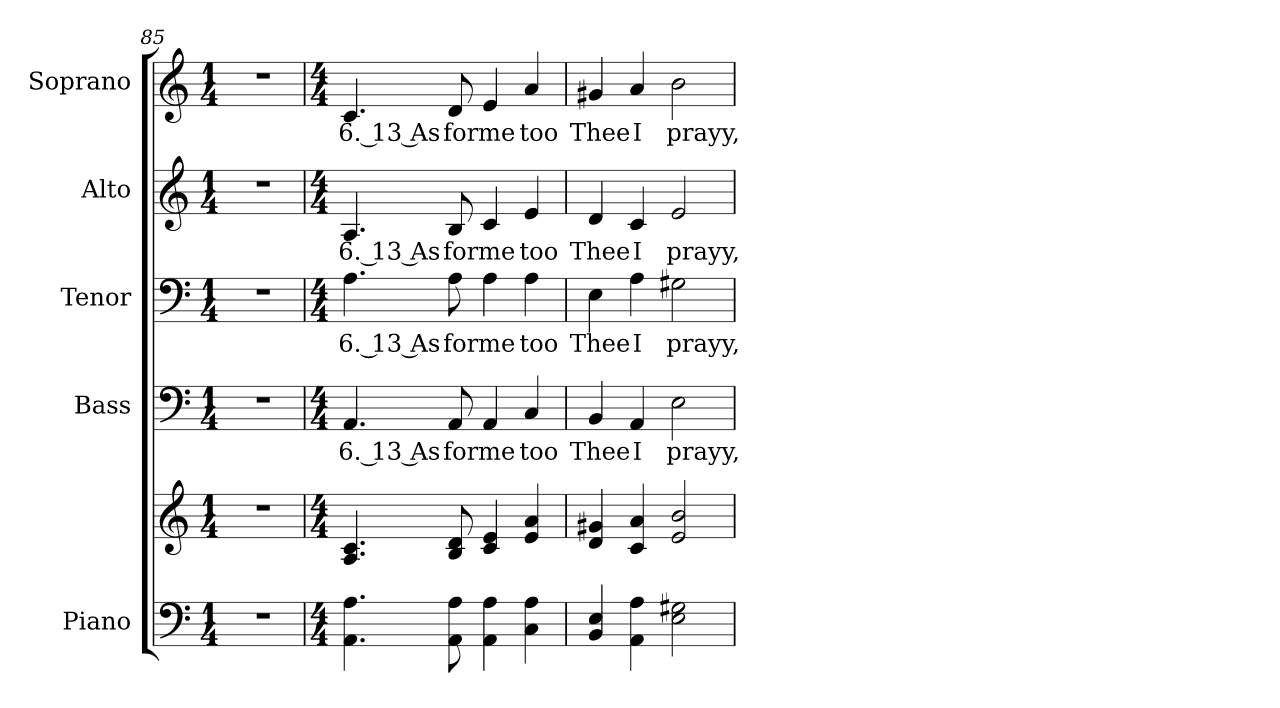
**kern	**kern	**kern	**text	**kern	**text	**kern	**text	**kern	**text
*part5	*part5	*part4	*part4	*part3	*part3	*part2	*part2	*part1	*part1
*staff6	*staff5	*staff4	*staff4	*staff3	*staff3	*staff2	*staff2	*staff1	*staff1
*I"Piano	*	*I"Bass	*	*I"Tenor	*	*I"Alto	*	*I"Soprano	*
*I'Pno.	*	*I'B.	*	*I'T.	*	*I'A.	*	*I'S.	*
!!LO:LB:g=z
*clefF4	*clefG2	*clefF4	*	*clefF4	*	*clefG2	*	*clefG2	*
*k[]	*k[]	*k[]	*	*k[]	*	*k[]	*	*k[]	*
*C:	*C:	*C:	*	*C:	*	*C:	*	*C:	*
*M1/4	*M1/4	*M1/4	*	*M1/4	*	*M1/4	*	*M1/4	*
=85	=85	=85	=85	=85	=85	=85	=85	=85	=85
!LO:N:vis=1	!LO:N:vis=1	!LO:N:vis=1	!	!LO:N:vis=1	!	!LO:N:vis=1	!	!LO:N:vis=1	!
4r	4r	4r	.	4r	.	4r	.	4r	.
=86	=86	=86	=86	=86	=86	=86	=86	=86	=86
*M4/4	*M4/4	*M4/4	*	*M4/4	*	*M4/4	*	*M4/4	*
!	!	!	!LO:LY:b:color=#000000	!	!	!	!	!	!
!	!	!	!	!	!LO:LY:b:color=#000000	!	!	!	!
!	!	!	!	!	!	!	!LO:LY:b:color=#000000	!	!
!	!	!	!	!	!	!	!	!	!LO:LY:b:color=#000000
4.AAi\ 4.Ai	4.Ai/ 4.ci	4.AAi/	6. 13 As	4.Ai\	6. 13 As	4.Ai/	6. 13 As	4.ci/	6. 13 As
!	!	!	!LO:LY:b:color=#000000	!	!	!	!	!	!
!	!	!	!	!	!LO:LY:b:color=#000000	!	!	!	!
!	!	!	!	!	!	!	!LO:LY:b:color=#000000	!	!
!	!	!	!	!	!	!	!	!	!LO:LY:b:color=#000000
8AAi\ 8Ai	8Bi/ 8di	8AAi/	for	8Ai\	for	8Bi/	for	8di/	for
!	!	!	!LO:LY:b:color=#000000	!	!	!	!	!	!
!	!	!	!	!	!LO:LY:b:color=#000000	!	!	!	!
!	!	!	!	!	!	!	!LO:LY:b:color=#000000	!	!
!	!	!	!	!	!	!	!	!	!LO:LY:b:color=#000000
4AAi\ 4Ai	4ci/ 4ei	4AAi/	me	4Ai\	me	4ci/	me	4ei/	me
!	!	!	!LO:LY:b:color=#000000	!	!	!	!	!	!
!	!	!	!	!	!LO:LY:b:color=#000000	!	!	!	!
!	!	!	!	!	!	!	!LO:LY:b:color=#000000	!	!
!	!	!	!	!	!	!	!	!	!LO:LY:b:color=#000000
4Ci\ 4Ai	4ei/ 4ai	4Ci/	too	4Ai\	too	4ei/	too	4ai/	too
!!LO:PB:g=z
=87	=87	=87	=87	=87	=87	=87	=87	=87	=87
!	!	!	!LO:LY:b:color=#000000	!	!	!	!	!	!
!	!	!	!	!	!LO:LY:b:color=#000000	!	!	!	!
!	!	!	!	!	!	!	!LO:LY:b:color=#000000	!	!
!	!	!	!	!	!	!	!	!	!LO:LY:b:color=#000000
4BBi/ 4Ei	4di/ 4g#Xi	4BBi/	Thee	4Ei\	Thee	4di/	Thee	4g#Xi/	Thee
!	!	!	!LO:LY:b:color=#000000	!	!	!	!	!	!
!	!	!	!	!	!LO:LY:b:color=#000000	!	!	!	!
!	!	!	!	!	!	!	!LO:LY:b:color=#000000	!	!
!	!	!	!	!	!	!	!	!	!LO:LY:b:color=#000000
4AAi\ 4Ai	4ci/ 4ai	4AAi/	I	4Ai\	I	4ci/	I	4ai/	I
!	!	!	!LO:LY:b:color=#000000	!	!	!	!	!	!
!	!	!	!	!	!LO:LY:b:color=#000000	!	!	!	!
!	!	!	!	!	!	!	!LO:LY:b:color=#000000	!	!
!	!	!	!	!	!	!	!	!	!LO:LY:b:color=#000000
2Ei\ 2G#Xi	2ei/ 2bi	2Ei\	prayy,	2G#Xi\	prayy,	2ei/	prayy,	2bi\	prayy,
=	=	=	=	=	=	=	=	=	=
*-	*-	*-	*-	*-	*-	*-	*-	*-	*-
